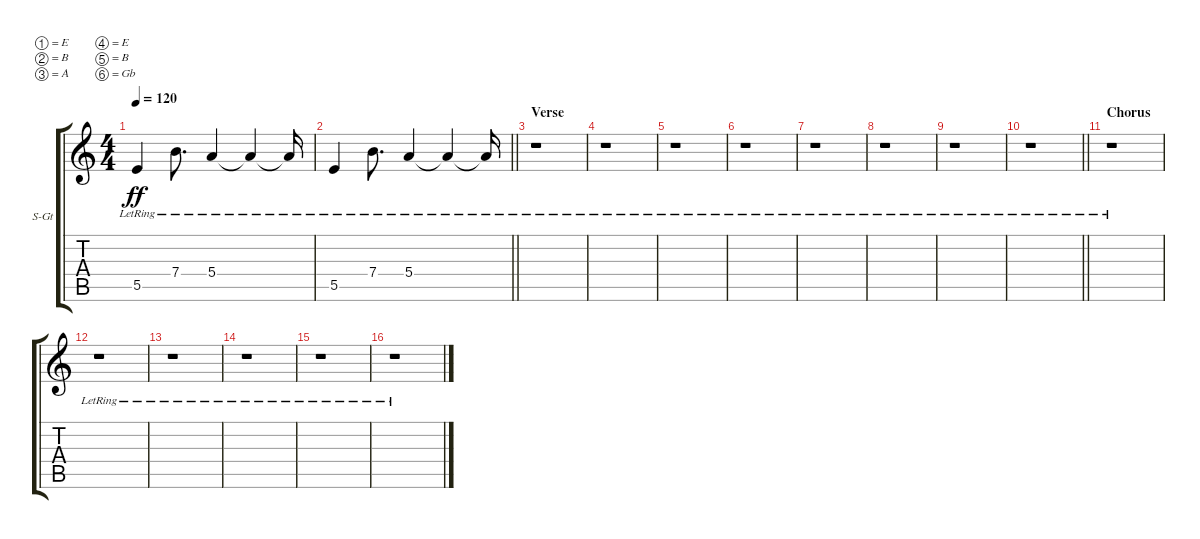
\bracketExtendMode groupsimilarinstruments
\firstSystemTrackNameOrientation horizontal
\otherSystemsTrackNameOrientation horizontal
\track ("Tom DeLonge (Guitar)" "S-Gt") {instrument acousticguitarsteel}
\staff {score tabs}
\tuning (E4 B3 A3 E3 B2 Gb2)
\ts (4 4)
\tempo 120
\clef g2
\ks c
5.5{lr}.4{dy ff} 7.4{lr}.8{d} 5.4{lr}.4 5.4{lr t}.4 5.4{lr t}.16 |
\barLineRight lightlight
5.5{lr}.4 7.4{lr}.8{d} 5.4{lr}.4 5.4{lr t}.4 5.4{lr t}.16 |
\section ("" "Verse")
r.1 |
r.1 |
r.1 |
r.1 |
r.1 |
r.1 |
r.1 |
\barLineRight lightlight
r.1 |
\section ("" "Chorus")
r.1 |
r.1 |
r.1 |
r.1 |
r.1 |
r.1
